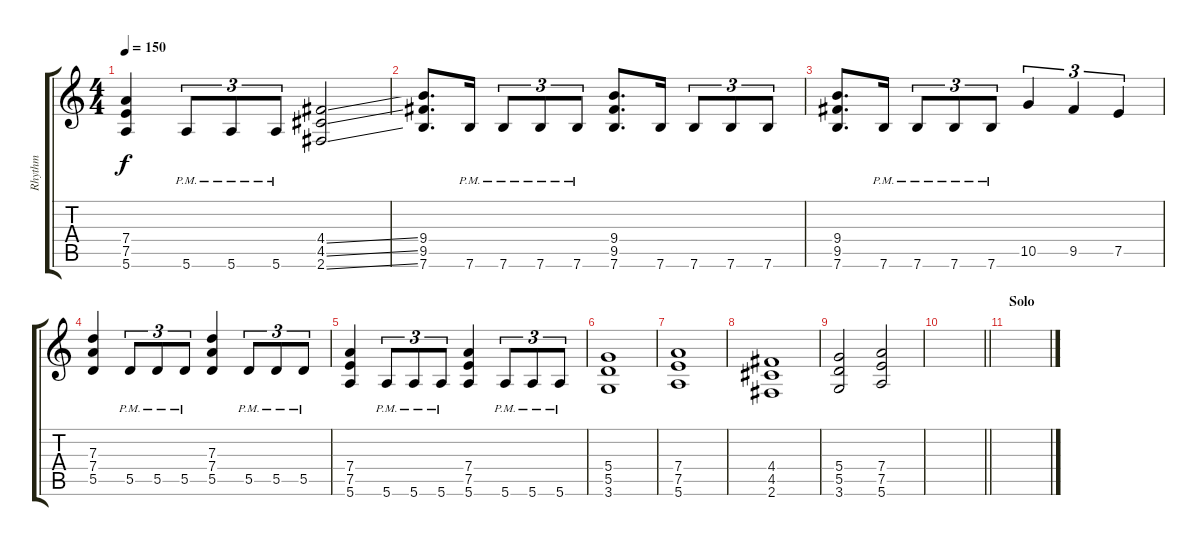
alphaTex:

\track ("Rhythm" "Rhythm") {instrument distortionguitar}
\staff {score tabs}
\tuning (E4 B3 G3 D3 A2 E2) {hide}
\ts (4 4)
\tempo 150
\clef g2
\ks c
(7.4 7.5 5.6).4{dy f} 5.6{pm}.8{tu (3 2)} 5.6{pm}.8{tu (3 2)} 5.6{pm}.8{tu (3 2)} (4.4{ss} 4.5{ss} 2.6{ss}).2 |
(9.4 9.5 7.6).8{d} 7.6{pm}.16 7.6{pm}.8{tu (3 2)} 7.6{pm}.8{tu (3 2)} 7.6{pm}.8{tu (3 2)} (9.4 9.5 7.6).8{d} 7.6.16 7.6.8{tu (3 2)} 7.6.8{tu (3 2)} 7.6.8{tu (3 2)} |
(9.4 9.5 7.6).8{d} 7.6{pm}.16 7.6{pm}.8{tu (3 2)} 7.6{pm}.8{tu (3 2)} 7.6{pm}.8{tu (3 2)} 10.5.4{tu (3 2)} 9.5.4{tu (3 2)} 7.5.4{tu (3 2)} |
(7.3 7.4 5.5).4 5.5{pm}.8{tu (3 2)} 5.5{pm}.8{tu (3 2)} 5.5{pm}.8{tu (3 2)} (7.3 7.4 5.5).4 5.5{pm}.8{tu (3 2)} 5.5{pm}.8{tu (3 2)} 5.5{pm}.8{tu (3 2)} |
(7.4 7.5 5.6).4 5.6{pm}.8{tu (3 2)} 5.6{pm}.8{tu (3 2)} 5.6{pm}.8{tu (3 2)} (7.4 7.5 5.6).4 5.6{pm}.8{tu (3 2)} 5.6{pm}.8{tu (3 2)} 5.6{pm}.8{tu (3 2)} |
(5.4 5.5 3.6).1 |
(7.4 7.5 5.6).1 |
(4.4 4.5 2.6).1 |
(5.4 5.5 3.6).2 (7.4 7.5 5.6).2 |
\barLineRight lightlight
|
\section ("" "Solo")
